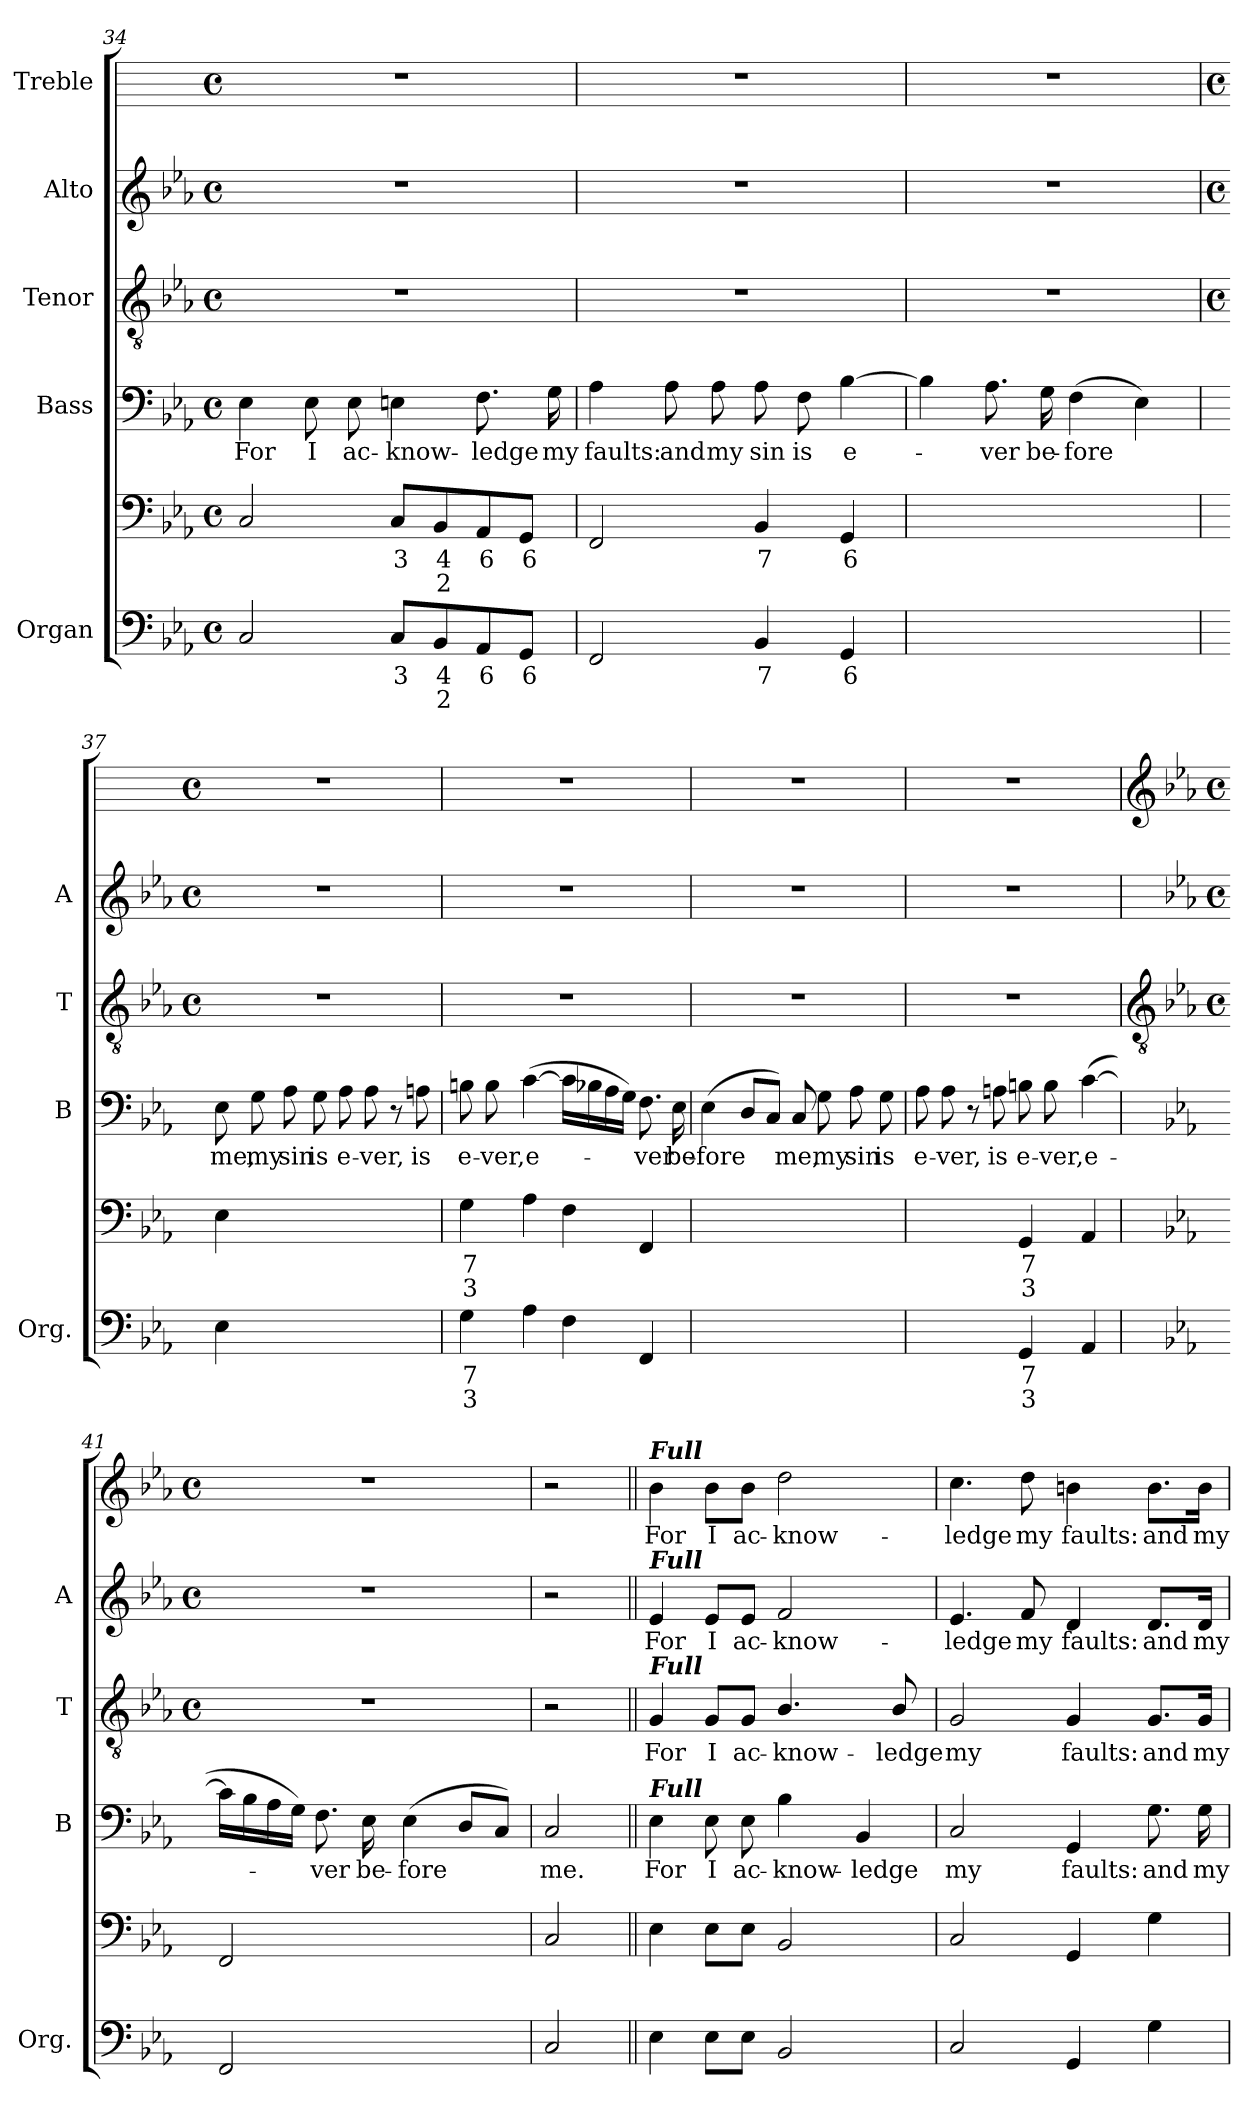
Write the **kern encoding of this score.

**kern	**text	**text	**kern	**text	**text	**kern	**text	**kern	**text	**kern	**text	**kern	**text
*part5	*part5	*part5	*part5	*part5	*part5	*part4	*part4	*part3	*part3	*part2	*part2	*part1	*part1
*staff6	*staff6	*staff6	*staff5	*staff5	*staff5	*staff4	*staff4	*staff3	*staff3	*staff2	*staff2	*staff1	*staff1
*I"Organ	*	*	*	*	*	*I"Bass	*	*I"Tenor	*	*I"Alto	*	*I"Treble	*
*I'Org.	*	*	*	*	*	*I'B	*	*I'T	*	*I'A	*	*	*
*	*	*	*clefF4	*	*	*clefF4	*	*clefGv2	*	*clefG2	*	*	*
*k[b-e-a-]	*	*	*k[b-e-a-]	*	*	*k[b-e-a-]	*	*k[b-e-a-]	*	*k[b-e-a-]	*	*	*
*E-:	*	*	*E-:	*	*	*E-:	*	*E-:	*	*E-:	*	*	*
*M4/4	*	*	*M4/4	*	*	*M4/4	*	*M4/4	*	*M4/4	*	*M4/4	*
*met(c)	*	*	*met(c)	*	*	*met(c)	*	*met(c)	*	*met(c)	*	*met(c)	*
=34	=34	=34	=34	=34	=34	=34	=34	=34	=34	=34	=34	=34	=34
!	!	!	!	!	!	!	!LO:LY:b	!	!	!	!	!	!
2C	.	.	2C	.	.	4E-	For	1r	.	1r	.	1r	.
!	!	!	!	!	!	!	!LO:LY:b	!	!	!	!	!	!
.	.	.	.	.	.	8E-	I	.	.	.	.	.	.
!	!	!	!	!	!	!	!LO:LY:b	!	!	!	!	!	!
.	.	.	.	.	.	8E-	ac-	.	.	.	.	.	.
!	!LO:LY:b	!	!	!LO:LY:b	!	!	!LO:LY:b	!	!	!	!	!	!
8CL	3	.	8CL	3	.	4En	-know-	.	.	.	.	.	.
!	!LO:LY:b	!LO:LY:b	!	!LO:LY:b	!LO:LY:b	!	!	!	!	!	!	!	!
8BB-	4	2	8BB-	4	2	.	.	.	.	.	.	.	.
!	!LO:LY:b	!	!	!LO:LY:b	!	!	!LO:LY:b	!	!	!	!	!	!
8AA-	6	.	8AA-	6	.	8.F	-ledge	.	.	.	.	.	.
!	!LO:LY:b	!	!	!LO:LY:b	!	!	!	!	!	!	!	!	!
8GGJ	6	.	8GGJ	6	.	.	.	.	.	.	.	.	.
!	!	!	!	!	!	!	!LO:LY:b	!	!	!	!	!	!
.	.	.	.	.	.	16G	my	.	.	.	.	.	.
=35	=35	=35	=35	=35	=35	=35	=35	=35	=35	=35	=35	=35	=35
!	!	!	!	!	!	!	!LO:LY:b	!	!	!	!	!	!
2FF	.	.	2FF	.	.	4A-	faults:	1r	.	1r	.	1r	.
!	!	!	!	!	!	!	!LO:LY:b	!	!	!	!	!	!
.	.	.	.	.	.	8A-	and	.	.	.	.	.	.
!	!	!	!	!	!	!	!LO:LY:b	!	!	!	!	!	!
.	.	.	.	.	.	8A-	my	.	.	.	.	.	.
!	!LO:LY:b	!	!	!LO:LY:b	!	!	!LO:LY:b	!	!	!	!	!	!
4BB-	7	.	4BB-	7	.	8A-	sin	.	.	.	.	.	.
!	!	!	!	!	!	!	!LO:LY:b	!	!	!	!	!	!
.	.	.	.	.	.	8F	is	.	.	.	.	.	.
!	!LO:LY:b	!	!	!LO:LY:b	!	!	!LO:LY:b	!	!	!	!	!	!
4GG	6	.	4GG	6	.	[4B-	e-	.	.	.	.	.	.
=36	=36	=36	=36	=36	=36	=36	=36	=36	=36	=36	=36	=36	=36
!	!LO:LY:b	!LO:LY:b	!	!LO:LY:b	!LO:LY:b	!	!	!	!	!	!	!	!
[4AA-yy	9	7	[4AA-yy	9	7	4B-]	.	1r	.	1r	.	1r	.
!	!LO:LY:b	!LO:LY:b	!	!LO:LY:b	!LO:LY:b	!	!LO:LY:b	!	!	!	!	!	!
4AA-yy]	8	6	4AA-yy]	8	6	8.A-	ver	.	.	.	.	.	.
!	!	!	!	!	!	!	!LO:LY:b	!	!	!	!	!	!
.	.	.	.	.	.	16G	be-	.	.	.	.	.	.
!	!LO:LY:b	!LO:LY:b	!	!LO:LY:b	!LO:LY:b	!	!LO:LY:b	!	!	!	!	!	!
[4BB-yy	6	4	[4BB-yy	6	4	(>4F	-fore	.	.	.	.	.	.
!	!LO:LY:b	!LO:LY:b	!	!LO:LY:b	!LO:LY:b	!	!	!	!	!	!	!	!
4BB-yy]	5	3	4BB-yy]	5	3	4E-)	.	.	.	.	.	.	.
!!LO:LB:g=z
=37	=37	=37	=37	=37	=37	=37	=37	=37	=37	=37	=37	=37	=37
*	*	*	*	*	*	*	*	*M4/4	*	*M4/4	*	*M4/4	*
*	*	*	*	*	*	*	*	*met(c)	*	*met(c)	*	*met(c)	*
!	!	!	!	!	!	!	!LO:LY:b	!	!	!	!	!	!
4E-	.	.	4E-	.	.	8E-	me,	1r	.	1r	.	1r	.
!	!	!	!	!	!	!	!LO:LY:b	!	!	!	!	!	!
.	.	.	.	.	.	8G	my	.	.	.	.	.	.
!	!LO:LY:b	!LO:LY:b	!	!LO:LY:b	!LO:LY:b	!	!LO:LY:b	!	!	!	!	!	!
[8Cyy	6	4	[8Cyy	6	4	8A-	sin	.	.	.	.	.	.
!	!LO:LY:b	!LO:LY:b	!	!LO:LY:b	!LO:LY:b	!	!LO:LY:b	!	!	!	!	!	!
8Cyy]	5	3	8Cyy]	5	3	8G	is	.	.	.	.	.	.
!	!LO:LY:b	!LO:LY:b	!	!LO:LY:b	!LO:LY:b	!	!LO:LY:b	!	!	!	!	!	!
[4Fyy	5	3	[4Fyy	5	3	8A-	e-	.	.	.	.	.	.
!	!	!	!	!	!	!	!LO:LY:b	!	!	!	!	!	!
.	.	.	.	.	.	8A-	-ver,	.	.	.	.	.	.
!	!LO:LY:b	!LO:LY:b	!	!LO:LY:b	!LO:LY:b	!	!	!	!	!	!	!	!
4Fyy]	6	3	4Fyy]	6	3	8r	.	.	.	.	.	.	.
!	!	!	!	!	!	!	!LO:LY:b	!	!	!	!	!	!
.	.	.	.	.	.	8An	is	.	.	.	.	.	.
=38	=38	=38	=38	=38	=38	=38	=38	=38	=38	=38	=38	=38	=38
!	!LO:LY:b	!LO:LY:b	!	!LO:LY:b	!LO:LY:b	!	!LO:LY:b	!	!	!	!	!	!
4G	7	3	4G	7	3	8Bn	e-	1r	.	1r	.	1r	.
!	!	!	!	!	!	!	!LO:LY:b	!	!	!	!	!	!
.	.	.	.	.	.	8B	-ver,	.	.	.	.	.	.
!	!	!	!	!	!	!	!LO:LY:b	!	!	!	!	!	!
4A-	.	.	4A-	.	.	(>[4c	e-	.	.	.	.	.	.
4F	.	.	4F	.	.	16cLL]	.	.	.	.	.	.	.
.	.	.	.	.	.	16B-X	.	.	.	.	.	.	.
.	.	.	.	.	.	16A-	.	.	.	.	.	.	.
.	.	.	.	.	.	16GJJ)	.	.	.	.	.	.	.
!	!	!	!	!	!	!	!LO:LY:b	!	!	!	!	!	!
4FF	.	.	4FF	.	.	8.F	ver	.	.	.	.	.	.
!	!	!	!	!	!	!	!LO:LY:b	!	!	!	!	!	!
.	.	.	.	.	.	16E-	be-	.	.	.	.	.	.
=39	=39	=39	=39	=39	=39	=39	=39	=39	=39	=39	=39	=39	=39
!	!LO:LY:b	!LO:LY:b	!	!LO:LY:b	!LO:LY:b	!	!LO:LY:b	!	!	!	!	!	!
[4GGyy	6	4	[4GGyy	6	4	(<4E-	-fore	1r	.	1r	.	1r	.
!	!LO:LY:b	!LO:LY:b	!	!LO:LY:b	!LO:LY:b	!	!	!	!	!	!	!	!
4GGyy]	5	3	4GGyy]	5	3	8DL	.	.	.	.	.	.	.
.	.	.	.	.	.	8CJ)	.	.	.	.	.	.	.
!	!	!	!	!	!	!	!LO:LY:b	!	!	!	!	!	!
[4Cyy	.	.	[4Cyy	.	.	8C	me,	.	.	.	.	.	.
!	!	!	!	!	!	!	!LO:LY:b	!	!	!	!	!	!
.	.	.	.	.	.	8G	my	.	.	.	.	.	.
!	!LO:LY:b	!LO:LY:b	!	!LO:LY:b	!LO:LY:b	!	!LO:LY:b	!	!	!	!	!	!
8Cyy_	6	4	8Cyy_	6	4	8A-	sin	.	.	.	.	.	.
!	!LO:LY:b	!LO:LY:b	!	!LO:LY:b	!LO:LY:b	!	!LO:LY:b	!	!	!	!	!	!
8Cyy]	5	3	8Cyy]	5	3	8G	is	.	.	.	.	.	.
=40	=40	=40	=40	=40	=40	=40	=40	=40	=40	=40	=40	=40	=40
!	!LO:LY:b	!LO:LY:b	!	!LO:LY:b	!LO:LY:b	!	!LO:LY:b	!	!	!	!	!	!
[4FFyy	5	3	[4FFyy	5	3	8A-	e-	1r	.	1r	.	1r	.
!	!	!	!	!	!	!	!LO:LY:b	!	!	!	!	!	!
.	.	.	.	.	.	8A-	-ver,	.	.	.	.	.	.
!	!LO:LY:b	!LO:LY:b	!	!LO:LY:b	!LO:LY:b	!	!	!	!	!	!	!	!
4FFyy]	6	3	4FFyy]	6	3	8r	.	.	.	.	.	.	.
!	!	!	!	!	!	!	!LO:LY:b	!	!	!	!	!	!
.	.	.	.	.	.	8An	is	.	.	.	.	.	.
!	!LO:LY:b	!LO:LY:b	!	!LO:LY:b	!LO:LY:b	!	!LO:LY:b	!	!	!	!	!	!
4GG	7	3	4GG	7	3	8Bn	e-	.	.	.	.	.	.
!	!	!	!	!	!	!	!LO:LY:b	!	!	!	!	!	!
.	.	.	.	.	.	8B	-ver,	.	.	.	.	.	.
!	!	!	!	!	!	!	!LO:LY:b	!	!	!	!	!	!
4AA-	.	.	4AA-	.	.	(>[4c	e-	.	.	.	.	.	.
!!LO:LB:g=z
=41	=41	=41	=41	=41	=41	=41	=41	=41	=41	=41	=41	=41	=41
*	*	*	*	*	*	*	*	*clefGv2	*	*	*	*clefG2	*
*	*	*	*	*	*	*	*	*k[b-e-a-]	*	*k[b-e-a-]	*	*k[b-e-a-]	*
*	*	*	*	*	*	*	*	*E-:	*	*E-:	*	*E-:	*
*	*	*	*	*	*	*	*	*M4/4	*	*M4/4	*	*M4/4	*
*	*	*	*	*	*	*	*	*met(c)	*	*met(c)	*	*met(c)	*
2FF	.	.	2FF	.	.	16cLL]	.	1r	.	1r	.	1r	.
.	.	.	.	.	.	16B-	.	.	.	.	.	.	.
.	.	.	.	.	.	16A-	.	.	.	.	.	.	.
.	.	.	.	.	.	16GJJ)	.	.	.	.	.	.	.
!	!	!	!	!	!	!	!LO:LY:b	!	!	!	!	!	!
.	.	.	.	.	.	8.F	ver	.	.	.	.	.	.
!	!	!	!	!	!	!	!LO:LY:b	!	!	!	!	!	!
.	.	.	.	.	.	16E-	be-	.	.	.	.	.	.
!	!LO:LY:b	!LO:LY:b	!	!LO:LY:b	!LO:LY:b	!	!LO:LY:b	!	!	!	!	!	!
[4GGyy	6	4	[4GGyy	6	4	(<4E-	-fore	.	.	.	.	.	.
!	!LO:LY:b	!LO:LY:b	!	!LO:LY:b	!LO:LY:b	!	!	!	!	!	!	!	!
4GGyy]	5	3	4GGyy]	5	3	8DL	.	.	.	.	.	.	.
.	.	.	.	.	.	8CJ)	.	.	.	.	.	.	.
=42	=42	=42	=42	=42	=42	=42	=42	=42	=42	=42	=42	=42	=42
!	!	!	!	!	!	!	!LO:LY:b	!	!	!	!	!	!
2C	.	.	2C	.	.	2C	me.	2r	.	2r	.	2r	.
=43||	=43||	=43||	=43||	=43||	=43||	=43||	=43||	=43||	=43||	=43||	=43||	=43||	=43||
!	!	!	!	!	!	!	!	!	!	!	!	!LO:TX:a:Bi:t=Full	!
!	!	!	!	!	!	!	!	!	!	!LO:TX:a:Bi:t=Full	!	!	!
!	!	!	!	!	!	!	!	!LO:TX:a:Bi:t=Full	!	!	!	!	!
!	!	!	!	!	!	!LO:TX:a:Bi:t=Full	!	!	!	!	!	!	!
!	!	!	!	!	!	!	!LO:LY:b	!	!LO:LY:b	!	!LO:LY:b	!	!LO:LY:b
4E-	.	.	4E-	.	.	4E-	For	4G	For	4e-	For	4b-	For
!	!	!	!	!	!	!	!LO:LY:b	!	!LO:LY:b	!	!LO:LY:b	!	!LO:LY:b
8E-L	.	.	8E-L	.	.	8E-	I	8G/L	I	8e-/L	I	8b-\L	I
!	!	!	!	!	!	!	!LO:LY:b	!	!LO:LY:b	!	!LO:LY:b	!	!LO:LY:b
8E-J	.	.	8E-J	.	.	8E-	ac-	8G/J	ac-	8e-/J	ac-	8b-\J	ac-
!	!	!	!	!	!	!	!LO:LY:b	!	!LO:LY:b	!	!LO:LY:b	!	!LO:LY:b
2BB-	.	.	2BB-	.	.	4B-	-know-	4.B-/	-know-	2f	-know-	2dd	-know-
!	!	!	!	!	!	!	!LO:LY:b	!	!	!	!	!	!
.	.	.	.	.	.	4BB-	-ledge	.	.	.	.	.	.
!	!	!	!	!	!	!	!	!	!LO:LY:b	!	!	!	!
.	.	.	.	.	.	.	.	8B-/	-ledge	.	.	.	.
=44	=44	=44	=44	=44	=44	=44	=44	=44	=44	=44	=44	=44	=44
!	!	!	!	!	!	!	!LO:LY:b	!	!LO:LY:b	!	!LO:LY:b	!	!LO:LY:b
2C	.	.	2C	.	.	2C	my	2G	my	4.e-	-ledge	4.cc	-ledge
!	!	!	!	!	!	!	!	!	!	!	!LO:LY:b	!	!LO:LY:b
.	.	.	.	.	.	.	.	.	.	8f	my	8dd	my
!	!	!	!	!	!	!	!LO:LY:b	!	!LO:LY:b	!	!LO:LY:b	!	!LO:LY:b
4GG	.	.	4GG	.	.	4GG	faults:	4G	faults:	4d	faults:	4bn	faults:
!	!	!	!	!	!	!	!LO:LY:b	!	!LO:LY:b	!	!LO:LY:b	!	!LO:LY:b
4G	.	.	4G	.	.	8.G	and	8.G/L	and	8.d/L	and	8.b\L	and
!	!	!	!	!	!	!	!LO:LY:b	!	!LO:LY:b	!	!LO:LY:b	!	!LO:LY:b
.	.	.	.	.	.	16G	my	16G/Jk	my	16d/Jk	my	16b\Jk	my
=	=	=	=	=	=	=	=	=	=	=	=	=	=
*-	*-	*-	*-	*-	*-	*-	*-	*-	*-	*-	*-	*-	*-
